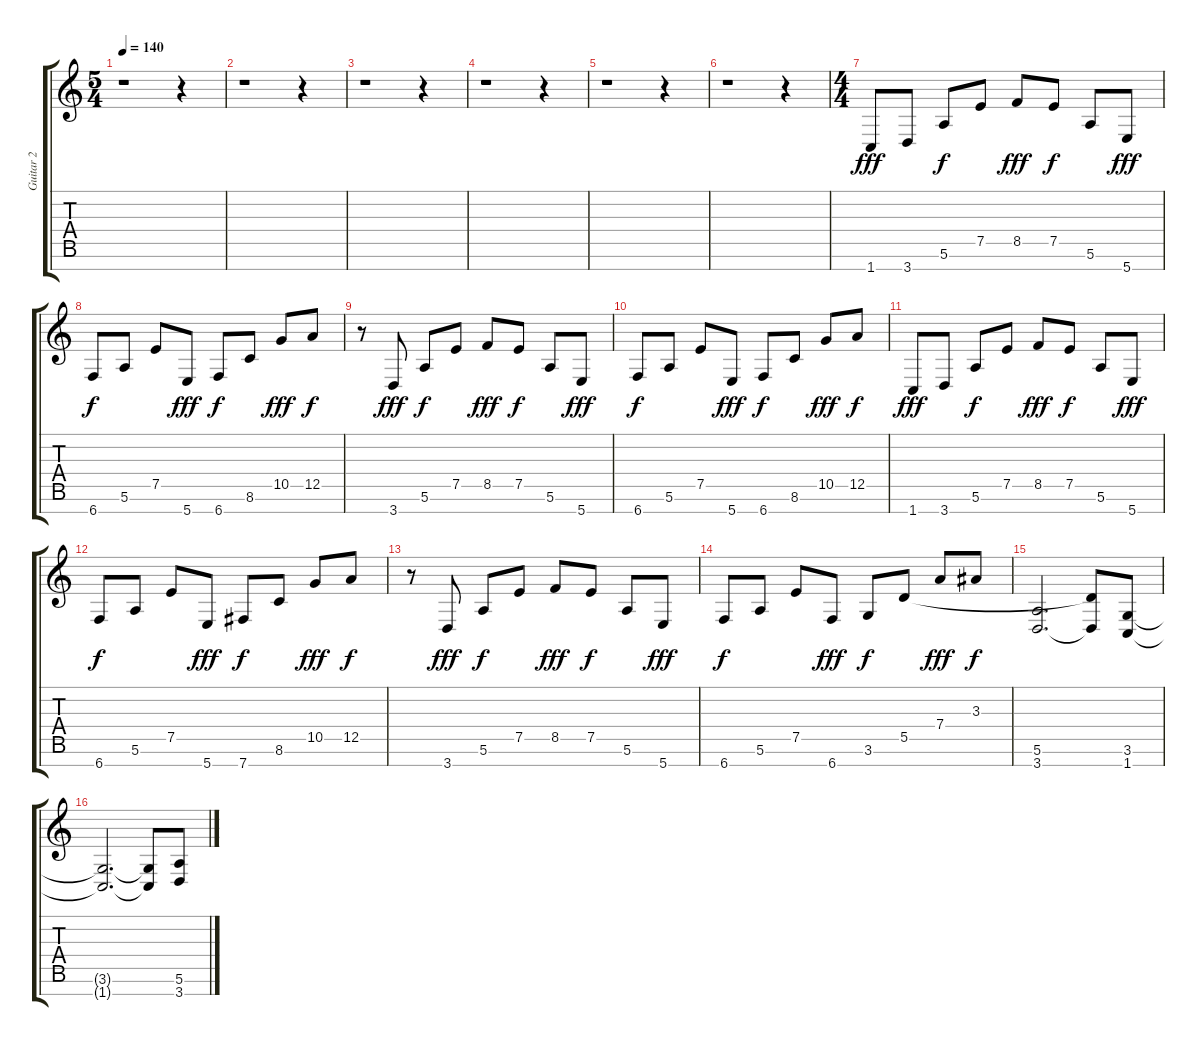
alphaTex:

\track ("Guitar 2" "Guitar 2") {instrument distortionguitar}
\staff {score tabs}
\tuning (E4 B3 G3 D3 A2 E2 B1) {hide}
\ts (5 4)
\tempo 140
\clef g2
\ks c
r.1{dy f} r.4 |
r.1 r.4 |
r.1 r.4 |
r.1 r.4 |
r.1 r.4 |
r.1 r.4 |
\ts (4 4)
1.7.8{dy fff} 3.7.8 5.6.8{dy f} 7.5.8 8.5.8{dy fff} 7.5.8{dy f} 5.6.8 5.7.8{dy fff} |
6.7.8{dy f} 5.6.8 7.5.8 5.7.8{dy fff} 6.7.8{dy f} 8.6.8 10.5.8{dy fff} 12.5.8{dy f} |
r.8 3.7.8{dy fff} 5.6.8{dy f} 7.5.8 8.5.8{dy fff} 7.5.8{dy f} 5.6.8 5.7.8{dy fff} |
6.7.8{dy f} 5.6.8 7.5.8 5.7.8{dy fff} 6.7.8{dy f} 8.6.8 10.5.8{dy fff} 12.5.8{dy f} |
1.7.8{dy fff} 3.7.8 5.6.8{dy f} 7.5.8 8.5.8{dy fff} 7.5.8{dy f} 5.6.8 5.7.8{dy fff} |
6.7.8{dy f} 5.6.8 7.5.8 5.7.8{dy fff} 7.7.8{dy f} 8.6.8 10.5.8{dy fff} 12.5.8{dy f} |
r.8 3.7.8{dy fff} 5.6.8{dy f} 7.5.8 8.5.8{dy fff} 7.5.8{dy f} 5.6.8 5.7.8{dy fff} |
6.7.8{dy f} 5.6.8 7.5.8 6.7.8{dy fff} 3.6.8{dy f} 5.5.8 7.4.8{dy fff} 3.3.8{dy f} |
(5.6 3.7).2{d} (5.5{t} 3.7{t}).8 (3.6 1.7).8 |
(3.6{t} 1.7{t}).2{d} (3.6{t} 1.7{t}).8 (5.6 3.7).8
